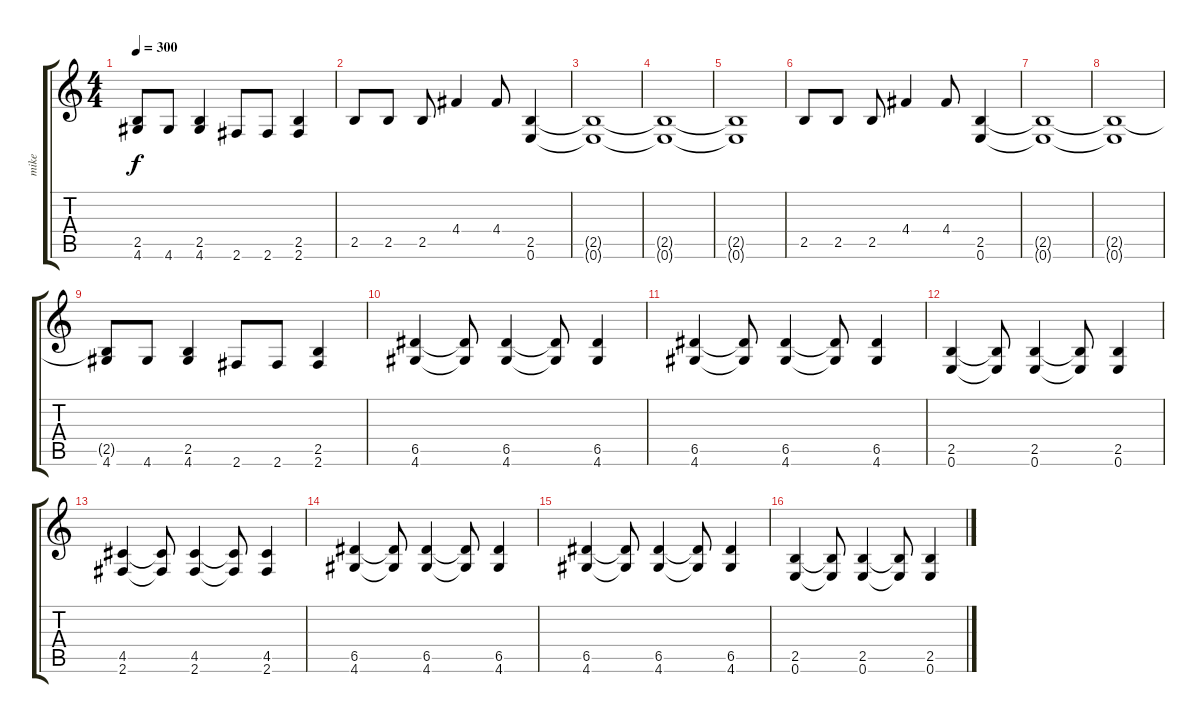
\track ("mike" "mike") {instrument distortionguitar}
\staff {score tabs}
\tuning (E4 B3 G3 D3 A2 E2) {hide}
\ts (4 4)
\tempo 300
\clef g2
\ks c
(2.5{t} 4.6).8{dy f} 4.6.8 (2.5 4.6).4 2.6.8 2.6.8 (2.5 2.6).4 |
2.5.8 2.5.8 2.5.8 4.4.4 4.4.8 (2.5 0.6).4 |
(2.5{t} 0.6{t}).1 |
(2.5{t} 0.6{t}).1 |
(2.5{t} 0.6{t}).1 |
2.5.8 2.5.8 2.5.8 4.4.4 4.4.8 (2.5 0.6).4 |
(2.5{t} 0.6{t}).1 |
(2.5{t} 0.6{t}).1 |
(2.5{t} 4.6).8 4.6.8 (2.5 4.6).4 2.6.8 2.6.8 (2.5 2.6).4 |
(6.5 4.6).4 (6.5{t} 4.6{t}).8 (6.5 4.6).4 (6.5{t} 4.6{t}).8 (6.5 4.6).4 |
(6.5 4.6).4 (6.5{t} 4.6{t}).8 (6.5 4.6).4 (6.5{t} 4.6{t}).8 (6.5 4.6).4 |
(2.5 0.6).4 (2.5{t} 0.6{t}).8 (2.5 0.6).4 (2.5{t} 0.6{t}).8 (2.5 0.6).4 |
(4.5 2.6).4 (4.5{t} 2.6{t}).8 (4.5 2.6).4 (4.5{t} 2.6{t}).8 (4.5 2.6).4 |
(6.5 4.6).4 (6.5{t} 4.6{t}).8 (6.5 4.6).4 (6.5{t} 4.6{t}).8 (6.5 4.6).4 |
(6.5 4.6).4 (6.5{t} 4.6{t}).8 (6.5 4.6).4 (6.5{t} 4.6{t}).8 (6.5 4.6).4 |
(2.5 0.6).4 (2.5{t} 0.6{t}).8 (2.5 0.6).4 (2.5{t} 0.6{t}).8 (2.5 0.6).4
